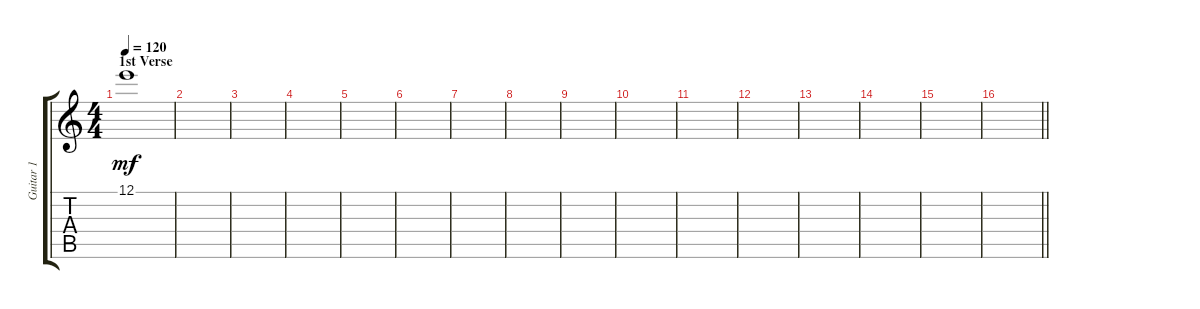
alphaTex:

\track ("Guitar 1" "Guitar 1") {instrument overdrivenguitar}
\staff {score tabs}
\tuning (E4 B3 G3 D3 A2 E2) {hide}
\ts (4 4)
\section ("" "1st Verse")
\tempo 120
\clef g2
\ks c
12.1.1{dy mf volume 0} |
|
|
|
|
|
|
|
|
|
|
|
|
|
|
\barLineRight lightlight
